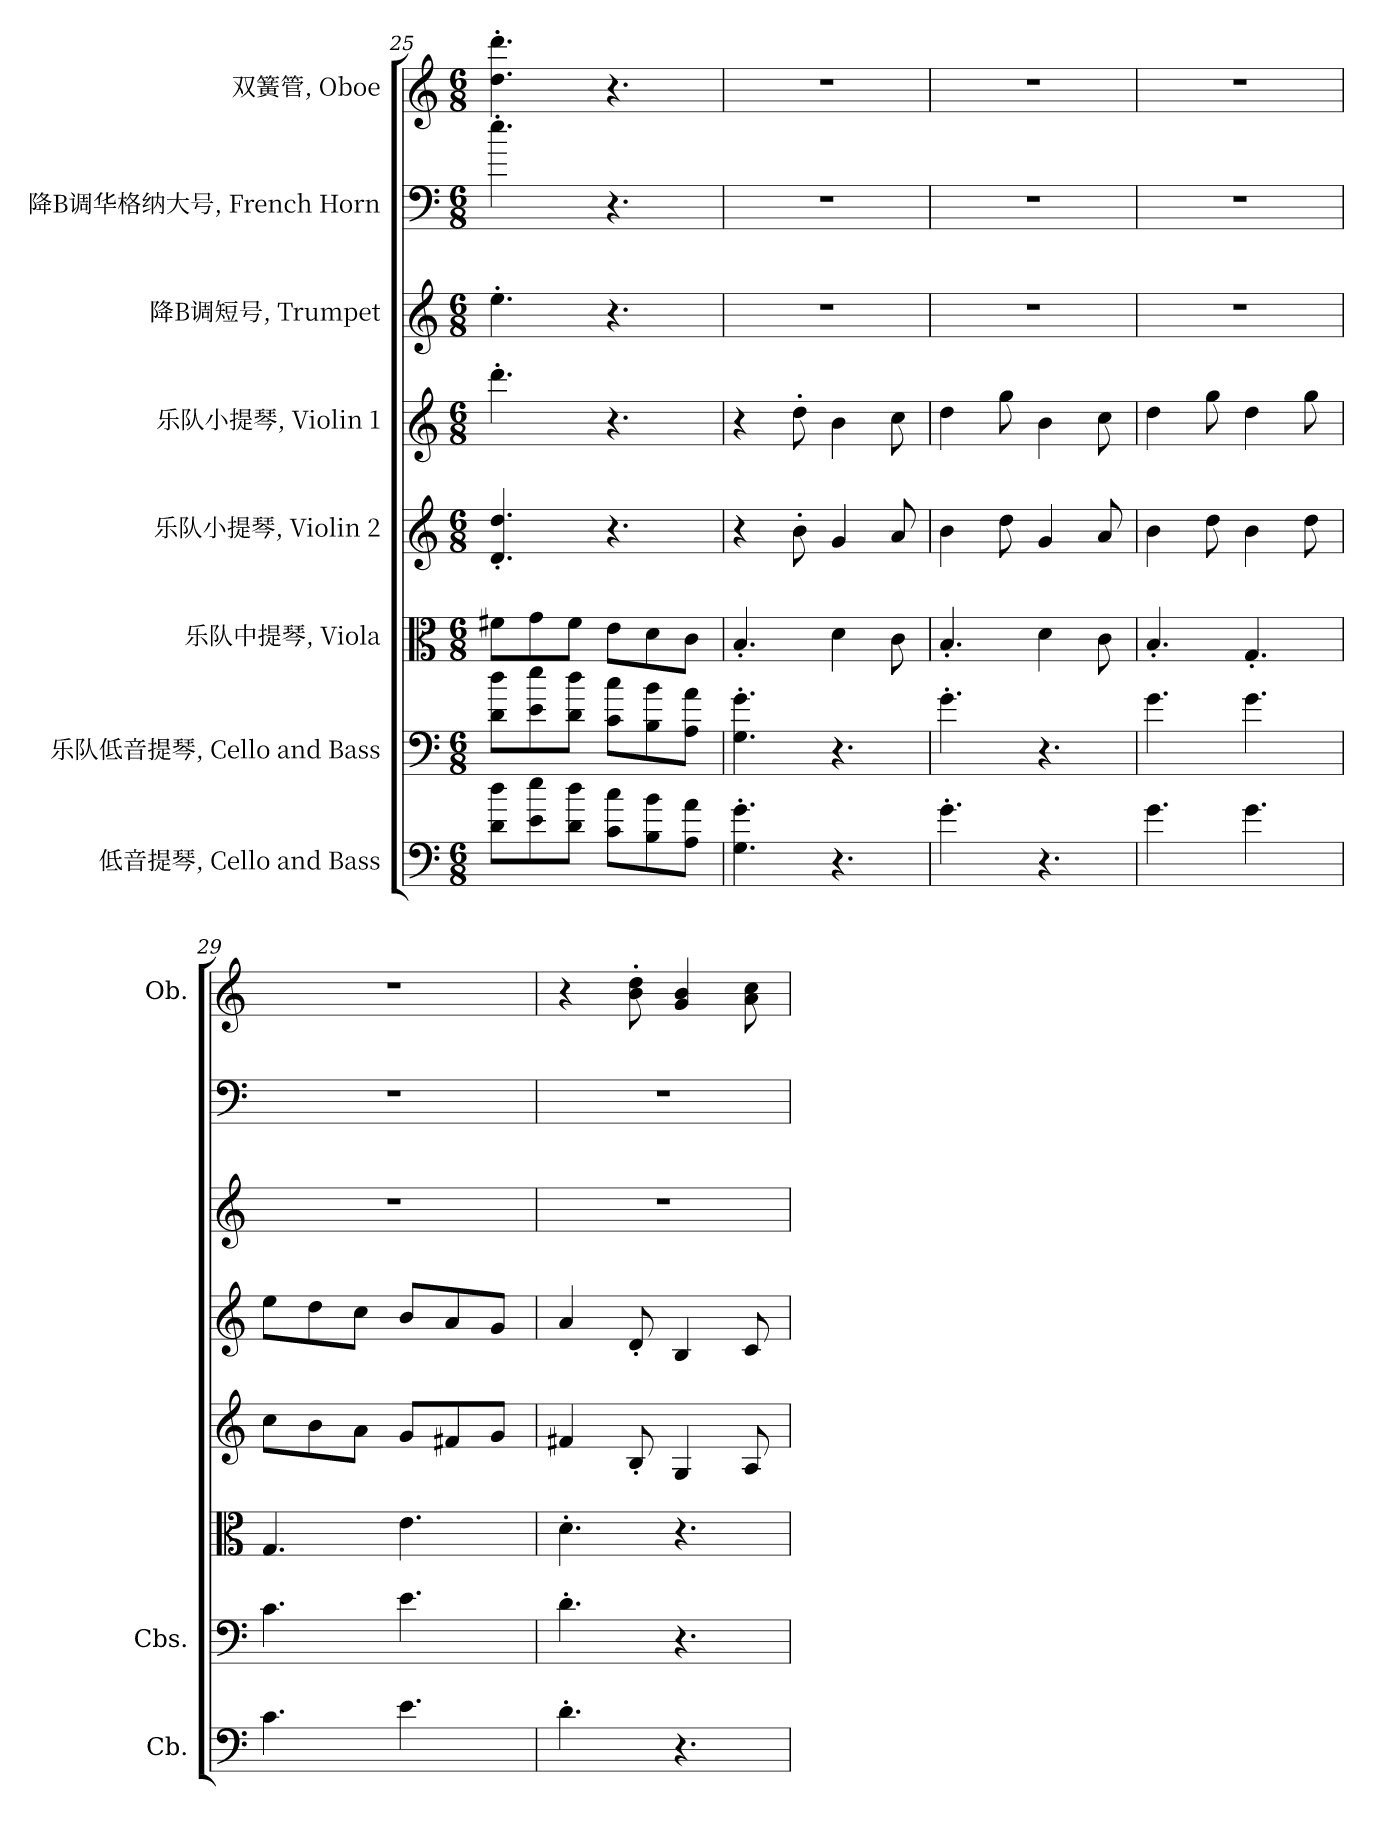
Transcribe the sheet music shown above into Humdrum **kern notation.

**kern	**kern	**kern	**kern	**kern	**kern	**kern	**kern
*part8	*part7	*part6	*part5	*part4	*part3	*part2	*part1
*staff8	*staff7	*staff6	*staff5	*staff4	*staff3	*staff2	*staff1
*I"低音提琴, Cello and Bass	*I"乐队低音提琴, Cello and Bass	*I"乐队中提琴, Viola	*I"乐队小提琴, Violin 2	*I"乐队小提琴, Violin 1	*I"降B调短号, Trumpet	*I"降B调华格纳大号, French Horn	*I"双簧管, Oboe
*I'Cb.	*I'Cbs.	*	*	*	*	*	*I'Ob.
*clefF4	*clefF4	*clefC3	*clefG2	*clefG2	*clefG2	*clefF4	*clefG2
*ITrd7c12	*ITrd7c12	*	*	*	*ITrd1c2	*ITrd1c2	*
*k[]	*k[]	*k[]	*k[]	*k[]	*k[b-e-]	*k[b-e-]	*k[]
*M6/8	*M6/8	*M6/8	*M6/8	*M6/8	*M6/8	*M6/8	*M6/8
=25	=25	=25	=25	=25	=25	=25	=25
8D\ 8d\L	8D\ 8d\L	8f#X\L	4.d/' 4.dd/'	4.ddd'\	4.dd'\	4.dd'\	4.dd\' 4.ddd\'
8E\ 8e\	8E\ 8e\	8g\	.	.	.	.	.
8D\ 8d\J	8D\ 8d\J	8f#\J	.	.	.	.	.
8C\ 8c\L	8C\ 8c\L	8e\L	4.r	4.r	4.r	4.r	4.r
8BB\ 8B\	8BB\ 8B\	8d\	.	.	.	.	.
8AA\ 8A\J	8AA\ 8A\J	8c\J	.	.	.	.	.
=26	=26	=26	=26	=26	=26	=26	=26
4.GG\' 4.G\'	4.GG\' 4.G\'	4.B'/	4r	4r	2.r	2.r	2.r
.	.	.	8b'\	8dd'\	.	.	.
4.r	4.r	4d\	4g/	4b\	.	.	.
.	.	8c\	8a/	8cc\	.	.	.
=27	=27	=27	=27	=27	=27	=27	=27
4.G'\	4.G'\	4.B'/	4b\	4dd\	2.r	2.r	2.r
.	.	.	8dd\	8gg\	.	.	.
4.r	4.r	4d\	4g/	4b\	.	.	.
.	.	8c\	8a/	8cc\	.	.	.
!!LO:PB:g=z
=28	=28	=28	=28	=28	=28	=28	=28
4.G\	4.G\	4.B'/	4b\	4dd\	2.r	2.r	2.r
.	.	.	8dd\	8gg\	.	.	.
4.G\	4.G\	4.G'/	4b\	4dd\	.	.	.
.	.	.	8dd\	8gg\	.	.	.
=29	=29	=29	=29	=29	=29	=29	=29
4.C\	4.C\	4.G/	8cc\L	8ee\L	2.r	2.r	2.r
.	.	.	8b\	8dd\	.	.	.
.	.	.	8a\J	8cc\J	.	.	.
4.E\	4.E\	4.e\	8g/L	8b/L	.	.	.
.	.	.	8f#X/	8a/	.	.	.
.	.	.	8g/J	8g/J	.	.	.
=30	=30	=30	=30	=30	=30	=30	=30
4.D'\	4.D'\	4.d'\	4f#X/	4a/	2.r	2.r	4r
.	.	.	8B'/	8d'/	.	.	8b\' 8dd\'
4.r	4.r	4.r	4G/	4B/	.	.	4g/ 4b/
.	.	.	8A/	8c/	.	.	8a\ 8cc\
=	=	=	=	=	=	=	=
*-	*-	*-	*-	*-	*-	*-	*-
